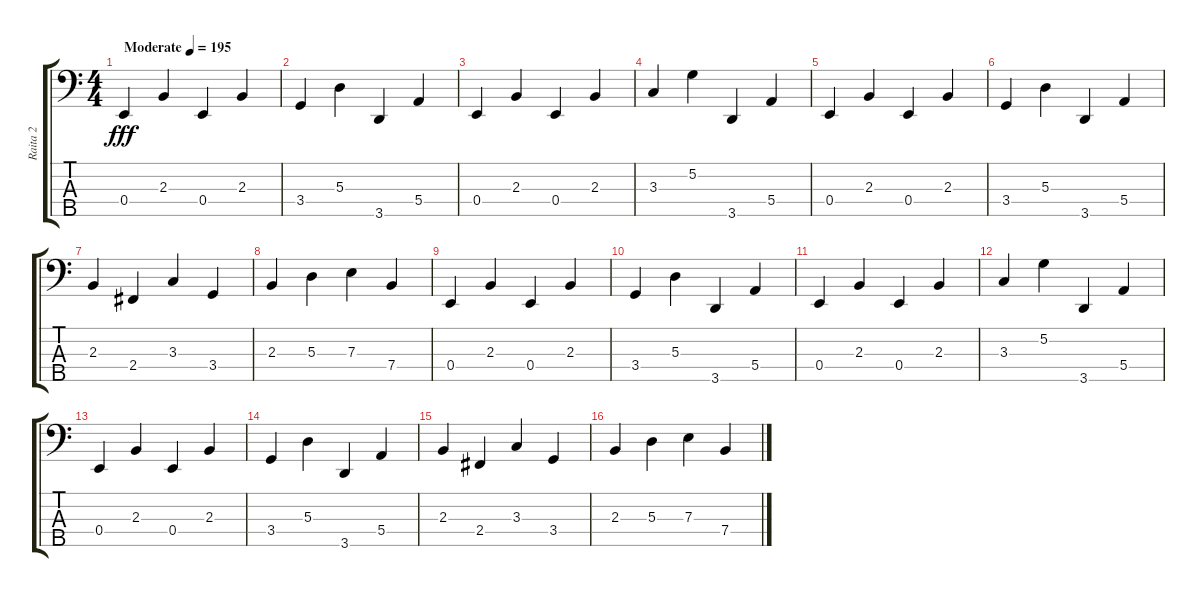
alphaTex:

\track ("Raita 2" "Raita 2") {instrument electricbassfinger}
\staff {score tabs}
\tuning (G2 D2 A1 E1 B0) {hide}
\ts (4 4)
\tempo (195 "Moderate")
\clef f4
\ks c
0.4.4{dy fff instrument electricbassfinger} 2.3.4 0.4.4 2.3.4 |
3.4.4 5.3.4 3.5.4 5.4.4 |
0.4.4 2.3.4 0.4.4 2.3.4 |
3.3.4 5.2.4 3.5.4 5.4.4 |
0.4.4 2.3.4 0.4.4 2.3.4 |
3.4.4 5.3.4 3.5.4 5.4.4 |
2.3.4 2.4.4 3.3.4 3.4.4 |
2.3.4 5.3.4 7.3.4 7.4.4 |
0.4.4 2.3.4 0.4.4 2.3.4 |
3.4.4 5.3.4 3.5.4 5.4.4 |
0.4.4 2.3.4 0.4.4 2.3.4 |
3.3.4 5.2.4 3.5.4 5.4.4 |
0.4.4 2.3.4 0.4.4 2.3.4 |
3.4.4 5.3.4 3.5.4 5.4.4 |
2.3.4 2.4.4 3.3.4 3.4.4 |
2.3.4 5.3.4 7.3.4 7.4.4
